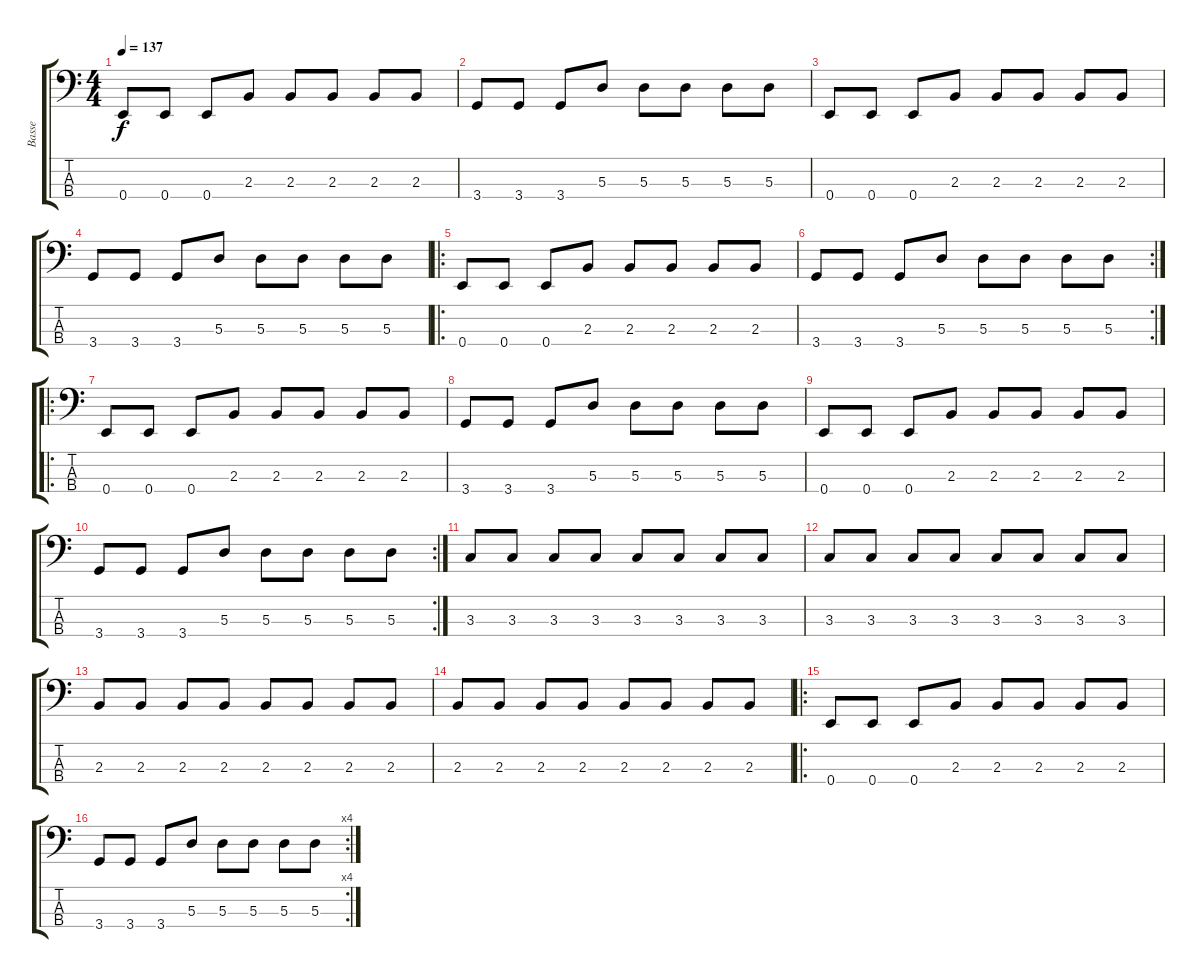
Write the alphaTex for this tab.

\track ("Basse" "Basse") {instrument electricbassfinger}
\staff {score tabs}
\tuning (G2 D2 A1 E1) {hide}
\ts (4 4)
\tempo 137
\clef f4
\ks c
0.4.8{dy f instrument electricbassfinger} 0.4.8 0.4.8 2.3.8 2.3.8 2.3.8 2.3.8 2.3.8 |
3.4.8 3.4.8 3.4.8 5.3.8 5.3.8 5.3.8 5.3.8 5.3.8 |
0.4.8 0.4.8 0.4.8 2.3.8 2.3.8 2.3.8 2.3.8 2.3.8 |
3.4.8 3.4.8 3.4.8 5.3.8 5.3.8 5.3.8 5.3.8 5.3.8 |
\ro
0.4.8 0.4.8 0.4.8 2.3.8 2.3.8 2.3.8 2.3.8 2.3.8 |
\rc 2
3.4.8 3.4.8 3.4.8 5.3.8 5.3.8 5.3.8 5.3.8 5.3.8 |
\ro
0.4.8 0.4.8 0.4.8 2.3.8 2.3.8 2.3.8 2.3.8 2.3.8 |
3.4.8 3.4.8 3.4.8 5.3.8 5.3.8 5.3.8 5.3.8 5.3.8 |
0.4.8 0.4.8 0.4.8 2.3.8 2.3.8 2.3.8 2.3.8 2.3.8 |
\rc 2
3.4.8 3.4.8 3.4.8 5.3.8 5.3.8 5.3.8 5.3.8 5.3.8 |
3.3.8 3.3.8 3.3.8 3.3.8 3.3.8 3.3.8 3.3.8 3.3.8 |
3.3.8 3.3.8 3.3.8 3.3.8 3.3.8 3.3.8 3.3.8 3.3.8 |
2.3.8 2.3.8 2.3.8 2.3.8 2.3.8 2.3.8 2.3.8 2.3.8 |
2.3.8 2.3.8 2.3.8 2.3.8 2.3.8 2.3.8 2.3.8 2.3.8 |
\ro
0.4.8 0.4.8 0.4.8 2.3.8 2.3.8 2.3.8 2.3.8 2.3.8 |
\rc 4
3.4.8 3.4.8 3.4.8 5.3.8 5.3.8 5.3.8 5.3.8 5.3.8
